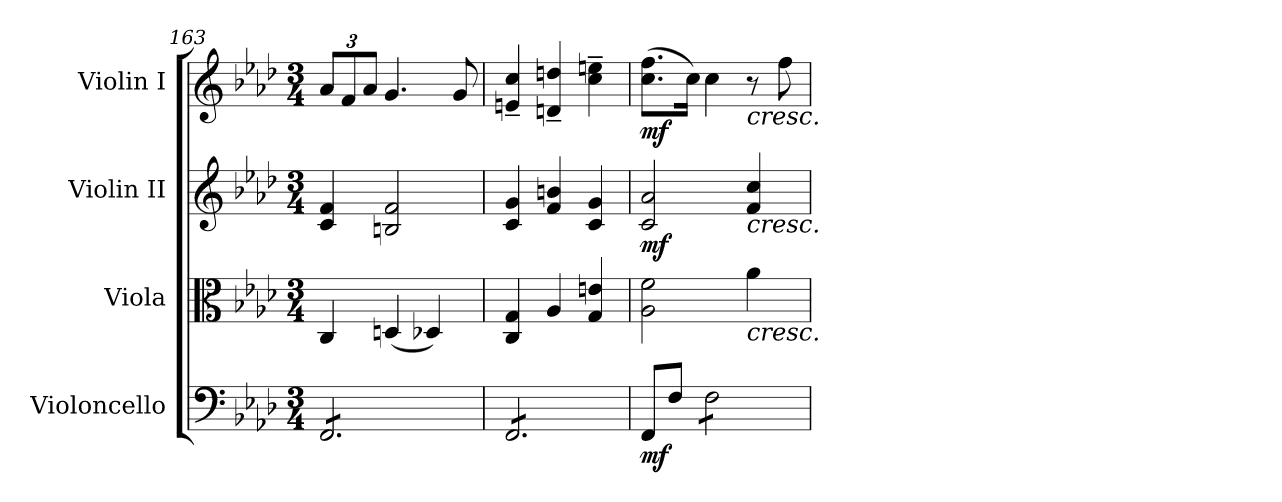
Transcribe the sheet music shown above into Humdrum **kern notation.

**kern	**dynam	**kern	**kern	**dynam	**kern	**dynam
*part4	*part4	*part3	*part2	*part2	*part1	*part1
*staff4	*staff4	*staff3	*staff2	*staff2	*staff1	*staff1
*I"Violoncello	*	*I"Viola	*I"Violin II	*	*I"Violin I	*
*I'Vc	*	*I'Vla	*I'Vln	*	*I'Vln	*
*clefF4	*	*clefC3	*clefG2	*	*clefG2	*
*k[b-e-a-d-]	*	*k[b-e-a-d-]	*k[b-e-a-d-]	*	*k[b-e-a-d-]	*
*M3/4	*	*M3/4	*M3/4	*	*M3/4	*
*	*	*	*	*	*Xbrackettup	*
=163	=163	=163	=163	=163	=163	=163
*tremolo	*	*	*	*	*	*
8FF/L	.	4C/	4c/ 4f/	.	12a-/L	.
.	.	.	.	.	12f/	.
8FF/	.	.	.	.	.	.
.	.	.	.	.	12a-/J	.
8FF/	.	(<4Dn/	2Bn/ 2f/	.	4.g/	.
8FF/	.	.	.	.	.	.
8FF/	.	4D-X/)	.	.	.	.
8FF/J	.	.	.	.	8g/	.
=164	=164	=164	=164	=164	=164	=164
8FF/L	.	4C/ 4G/	4c/ 4g/	.	4en/~ 4cc/~	.
8FF/	.	.	.	.	.	.
8FF/	.	4A-/	4f/ 4bn/	.	4dn/~ 4ddn/~	.
8FF/	.	.	.	.	.	.
8FF/	.	4G/ 4en/	4c/ 4g/	.	4cc\~ 4een\~	.
8FF/J	.	.	.	.	.	.
*Xtremolo	*	*	*	*	*	*
=165	=165	=165	=165	=165	=165	=165
!	!LO:DY:b	!	!	!LO:DY:b	!	!LO:DY:b
8FF/L	mf	2A-\ 2f\	2c/ 2a-/	mf	(>8.cc\ 8.ff\L	mf
8F/J	.	.	.	.	.	.
.	.	.	.	.	16cc\Jk)	.
!LO:TX:b:i:t=cresc.	!	!	!	!	!	!
*tremolo	*	*	*	*	*	*
8F\L	.	.	.	.	4cc\	.
8F\	.	.	.	.	.	.
!	!	!	!	!	!LO:TX:b:i:t=cresc.	!
!	!	!	!LO:TX:b:i:t=cresc.	!	!	!
!	!	!LO:TX:b:i:t=cresc.	!	!	!	!
8F\	.	4a-\	4f/ 4cc/	.	8r	.
8F\J	.	.	.	.	8ff\	.
*Xtremolo	*	*	*	*	*	*
=	=	=	=	=	=	=
*-	*-	*-	*-	*-	*-	*-
